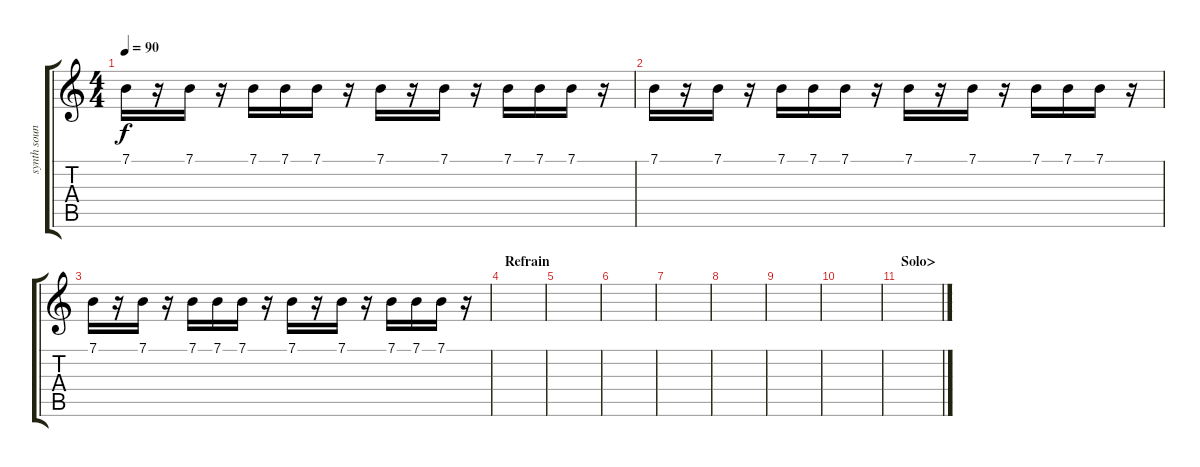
\track ("synth sound" "synth soun") {instrument fx3crystal}
\staff {score tabs}
\tuning (E4 B3 G3 D3 A2 E2) {hide}
\ts (4 4)
\tempo 90
\clef g2
\ks c
7.1.16{dy f} r.16 7.1.16 r.16 7.1.16 7.1.16 7.1.16 r.16 7.1.16 r.16 7.1.16 r.16 7.1.16 7.1.16 7.1.16 r.16 |
7.1.16 r.16 7.1.16 r.16 7.1.16 7.1.16 7.1.16 r.16 7.1.16 r.16 7.1.16 r.16 7.1.16 7.1.16 7.1.16 r.16 |
7.1.16 r.16 7.1.16 r.16 7.1.16 7.1.16 7.1.16 r.16 7.1.16 r.16 7.1.16 r.16 7.1.16 7.1.16 7.1.16 r.16 |
\section ("" "Refrain")
|
|
|
|
|
|
|
\section ("" "Solo>")
